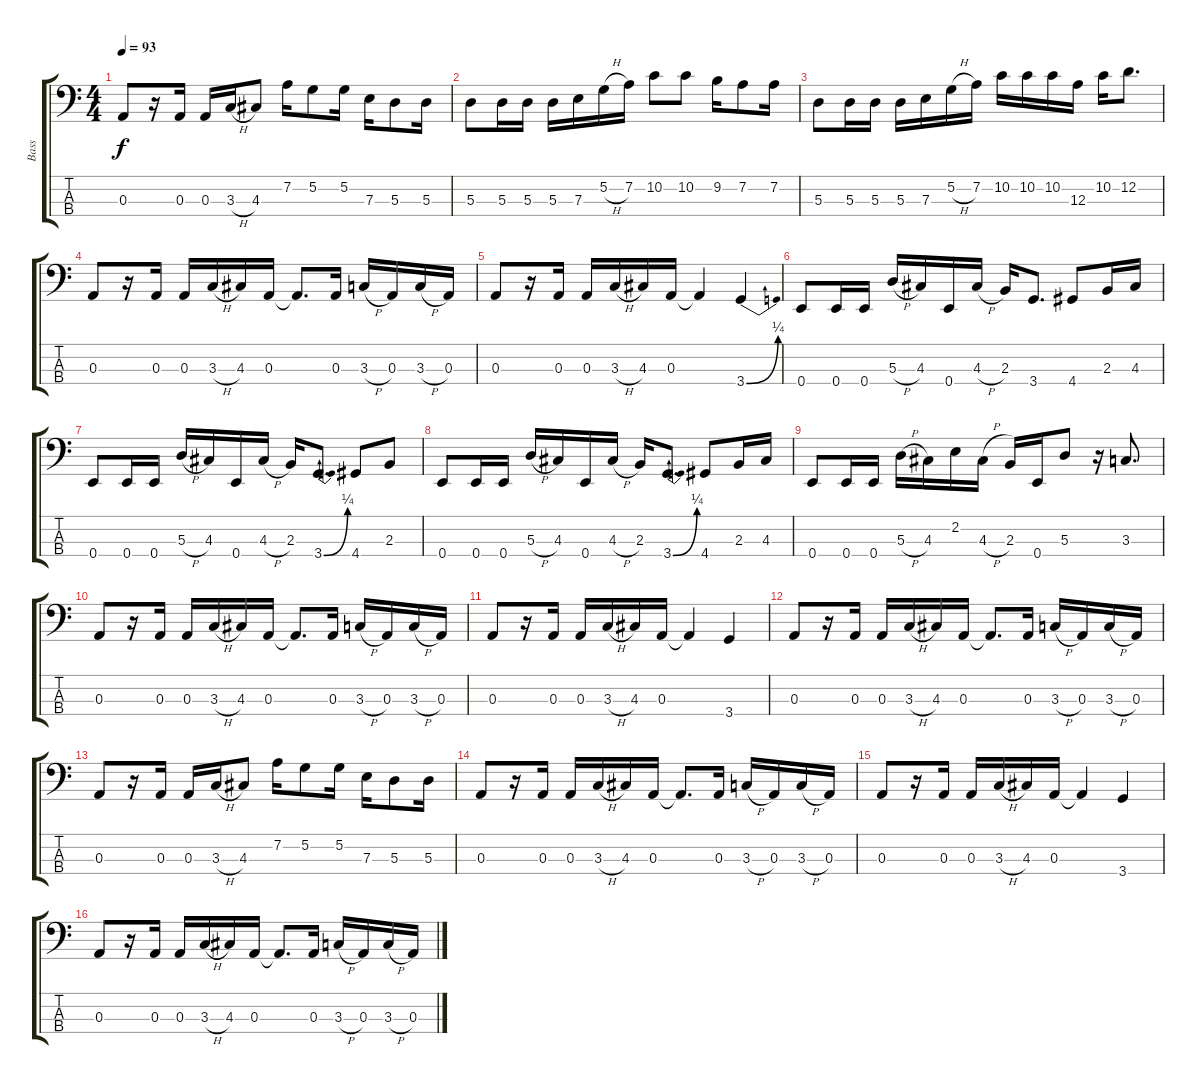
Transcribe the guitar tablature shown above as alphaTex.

\track ("Bass" "Bass") {instrument electricbassfinger}
\staff {score tabs}
\tuning (G2 D2 A1 E1) {hide}
\ts (4 4)
\tempo 93
\clef f4
\ks c
0.3.8{dy f} r.16 0.3.16 0.3.16 3.3{h}.16 4.3.8 7.2.16 5.2.8 5.2.16 7.3.16 5.3.8 5.3.16 |
5.3.8 5.3.16 5.3.16 5.3.16 7.3.16 5.2{h}.16 7.2.16 10.2.8 10.2.8 9.2.16 7.2.8 7.2.16 |
5.3.8 5.3.16 5.3.16 5.3.16 7.3.16 5.2{h}.16 7.2.16 10.2.16 10.2.16 10.2.16 12.3.16 10.2.16 12.2.8{d} |
0.3.8 r.16 0.3.16 0.3.16 3.3{h}.16 4.3.16 0.3.16 0.3{t}.8{d} 0.3.16 3.3{h}.16 0.3.16 3.3{h}.16 0.3.16 |
0.3.8 r.16 0.3.16 0.3.16 3.3{h}.16 4.3.16 0.3.16 0.3{t}.4 3.4{be (bend 0 0 60 1)}.4 |
0.4.8 0.4.16 0.4.16 5.3{h}.16 4.3.16 0.4.16 4.3{h}.16 2.3.16 3.4.8{d} 4.4.8 2.3.16 4.3.16 |
0.4.8 0.4.16 0.4.16 5.3{h}.16 4.3.16 0.4.16 4.3{h}.16 2.3.16 3.4{be (bend 0 0 60 1)}.8{d} 4.4.8 2.3.8 |
0.4.8 0.4.16 0.4.16 5.3{h}.16 4.3.16 0.4.16 4.3{h}.16 2.3.16 3.4{be (bend 0 0 60 1)}.8{d} 4.4.8 2.3.16 4.3.16 |
0.4.8 0.4.16 0.4.16 5.3{h}.16 4.3.16 2.2.16 4.3{h}.16 2.3.16 0.4.16 5.3.8 r.16 3.3.8{d} |
0.3.8 r.16 0.3.16 0.3.16 3.3{h}.16 4.3.16 0.3.16 0.3{t}.8{d} 0.3.16 3.3{h}.16 0.3.16 3.3{h}.16 0.3.16 |
0.3.8 r.16 0.3.16 0.3.16 3.3{h}.16 4.3.16 0.3.16 0.3{t}.4 3.4.4 |
0.3.8 r.16 0.3.16 0.3.16 3.3{h}.16 4.3.16 0.3.16 0.3{t}.8{d} 0.3.16 3.3{h}.16 0.3.16 3.3{h}.16 0.3.16 |
0.3.8 r.16 0.3.16 0.3.16 3.3{h}.16 4.3.8 7.2.16 5.2.8 5.2.16 7.3.16 5.3.8 5.3.16 |
0.3.8 r.16 0.3.16 0.3.16 3.3{h}.16 4.3.16 0.3.16 0.3{t}.8{d} 0.3.16 3.3{h}.16 0.3.16 3.3{h}.16 0.3.16 |
0.3.8 r.16 0.3.16 0.3.16 3.3{h}.16 4.3.16 0.3.16 0.3{t}.4 3.4.4 |
0.3.8 r.16 0.3.16 0.3.16 3.3{h}.16 4.3.16 0.3.16 0.3{t}.8{d} 0.3.16 3.3{h}.16 0.3.16 3.3{h}.16 0.3.16
